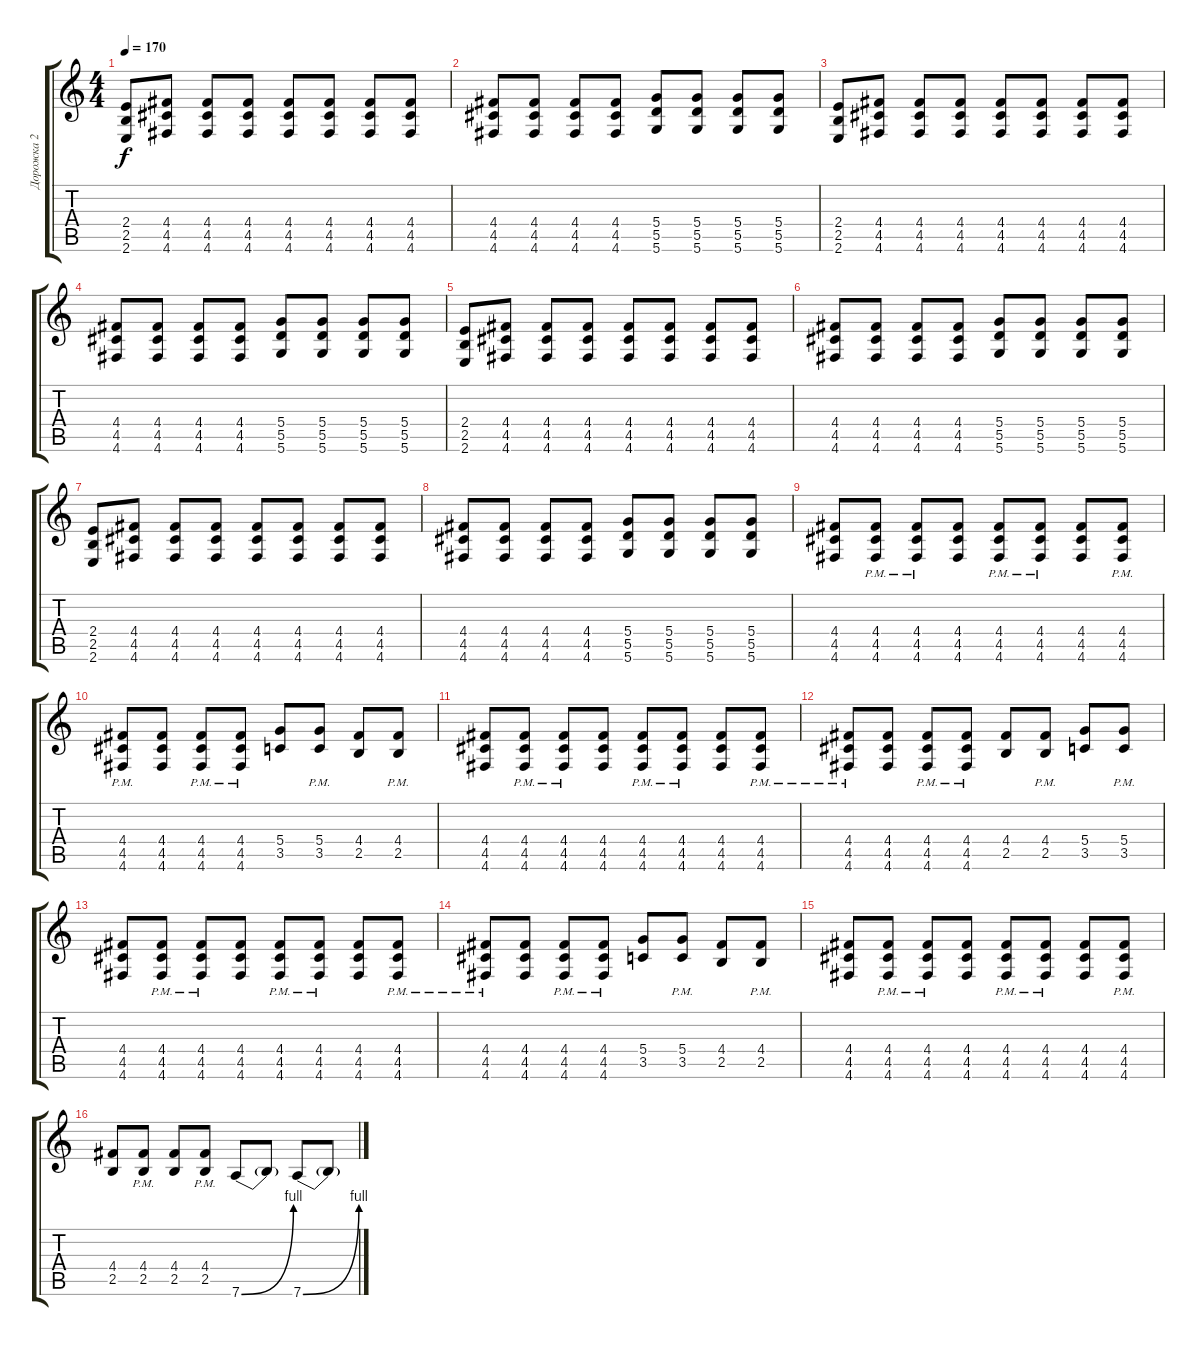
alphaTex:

\track ("Дорожка 2" "Дорожка 2") {instrument distortionguitar}
\staff {score tabs}
\tuning (E4 B3 G3 D3 A2 D2) {hide}
\ts (4 4)
\tempo 170
\clef g2
\ks c
(2.4 2.5 2.6).8{dy f} (4.4 4.5 4.6).8 (4.4 4.5 4.6).8 (4.4 4.5 4.6).8 (4.4 4.5 4.6).8 (4.4 4.5 4.6).8 (4.4 4.5 4.6).8 (4.4 4.5 4.6).8 |
(4.4 4.5 4.6).8 (4.4 4.5 4.6).8 (4.4 4.5 4.6).8 (4.4 4.5 4.6).8 (5.4 5.5 5.6).8 (5.4 5.5 5.6).8 (5.4 5.5 5.6).8 (5.4 5.5 5.6).8 |
(2.4 2.5 2.6).8 (4.4 4.5 4.6).8 (4.4 4.5 4.6).8 (4.4 4.5 4.6).8 (4.4 4.5 4.6).8 (4.4 4.5 4.6).8 (4.4 4.5 4.6).8 (4.4 4.5 4.6).8 |
(4.4 4.5 4.6).8 (4.4 4.5 4.6).8 (4.4 4.5 4.6).8 (4.4 4.5 4.6).8 (5.4 5.5 5.6).8 (5.4 5.5 5.6).8 (5.4 5.5 5.6).8 (5.4 5.5 5.6).8 |
(2.4 2.5 2.6).8 (4.4 4.5 4.6).8 (4.4 4.5 4.6).8 (4.4 4.5 4.6).8 (4.4 4.5 4.6).8 (4.4 4.5 4.6).8 (4.4 4.5 4.6).8 (4.4 4.5 4.6).8 |
(4.4 4.5 4.6).8 (4.4 4.5 4.6).8 (4.4 4.5 4.6).8 (4.4 4.5 4.6).8 (5.4 5.5 5.6).8 (5.4 5.5 5.6).8 (5.4 5.5 5.6).8 (5.4 5.5 5.6).8 |
(2.4 2.5 2.6).8 (4.4 4.5 4.6).8 (4.4 4.5 4.6).8 (4.4 4.5 4.6).8 (4.4 4.5 4.6).8 (4.4 4.5 4.6).8 (4.4 4.5 4.6).8 (4.4 4.5 4.6).8 |
(4.4 4.5 4.6).8 (4.4 4.5 4.6).8 (4.4 4.5 4.6).8 (4.4 4.5 4.6).8 (5.4 5.5 5.6).8 (5.4 5.5 5.6).8 (5.4 5.5 5.6).8 (5.4 5.5 5.6).8 |
(4.4 4.5 4.6).8 (4.4{pm} 4.5{pm} 4.6{pm}).8 (4.4{pm} 4.5{pm} 4.6{pm}).8 (4.4 4.5 4.6).8 (4.4{pm} 4.5{pm} 4.6{pm}).8 (4.4{pm} 4.5{pm} 4.6{pm}).8 (4.4 4.5 4.6).8 (4.4{pm} 4.5{pm} 4.6{pm}).8 |
(4.4{pm} 4.5{pm} 4.6{pm}).8 (4.4 4.5 4.6).8 (4.4{pm} 4.5{pm} 4.6{pm}).8 (4.4{pm} 4.5{pm} 4.6{pm}).8 (5.4 3.5).8 (5.4{pm} 3.5{pm}).8 (4.4 2.5).8 (4.4{pm} 2.5{pm}).8 |
(4.4 4.5 4.6).8 (4.4{pm} 4.5{pm} 4.6{pm}).8 (4.4{pm} 4.5{pm} 4.6{pm}).8 (4.4 4.5 4.6).8 (4.4{pm} 4.5{pm} 4.6{pm}).8 (4.4{pm} 4.5{pm} 4.6{pm}).8 (4.4 4.5 4.6).8 (4.4{pm} 4.5{pm} 4.6{pm}).8 |
(4.4{pm} 4.5{pm} 4.6{pm}).8 (4.4 4.5 4.6).8 (4.4{pm} 4.5{pm} 4.6{pm}).8 (4.4{pm} 4.5{pm} 4.6{pm}).8 (4.4 2.5).8 (4.4{pm} 2.5{pm}).8 (5.4 3.5).8 (5.4{pm} 3.5{pm}).8 |
(4.4 4.5 4.6).8 (4.4{pm} 4.5{pm} 4.6{pm}).8 (4.4{pm} 4.5{pm} 4.6{pm}).8 (4.4 4.5 4.6).8 (4.4{pm} 4.5{pm} 4.6{pm}).8 (4.4{pm} 4.5{pm} 4.6{pm}).8 (4.4 4.5 4.6).8 (4.4{pm} 4.5{pm} 4.6{pm}).8 |
(4.4{pm} 4.5{pm} 4.6{pm}).8 (4.4 4.5 4.6).8 (4.4{pm} 4.5{pm} 4.6{pm}).8 (4.4{pm} 4.5{pm} 4.6{pm}).8 (5.4 3.5).8 (5.4{pm} 3.5{pm}).8 (4.4 2.5).8 (4.4{pm} 2.5{pm}).8 |
(4.4 4.5 4.6).8 (4.4{pm} 4.5{pm} 4.6{pm}).8 (4.4{pm} 4.5{pm} 4.6{pm}).8 (4.4 4.5 4.6).8 (4.4{pm} 4.5{pm} 4.6{pm}).8 (4.4{pm} 4.5{pm} 4.6{pm}).8 (4.4 4.5 4.6).8 (4.4{pm} 4.5{pm} 4.6{pm}).8 |
(4.4 2.5).8 (4.4{pm} 2.5{pm}).8 (4.4 2.5).8 (4.4{pm} 2.5{pm}).8 7.6{be (bend 0 0 60 4)}.8 7.6{t}.8 7.6{be (bend 0 0 60 4)}.8 7.6{t}.8
